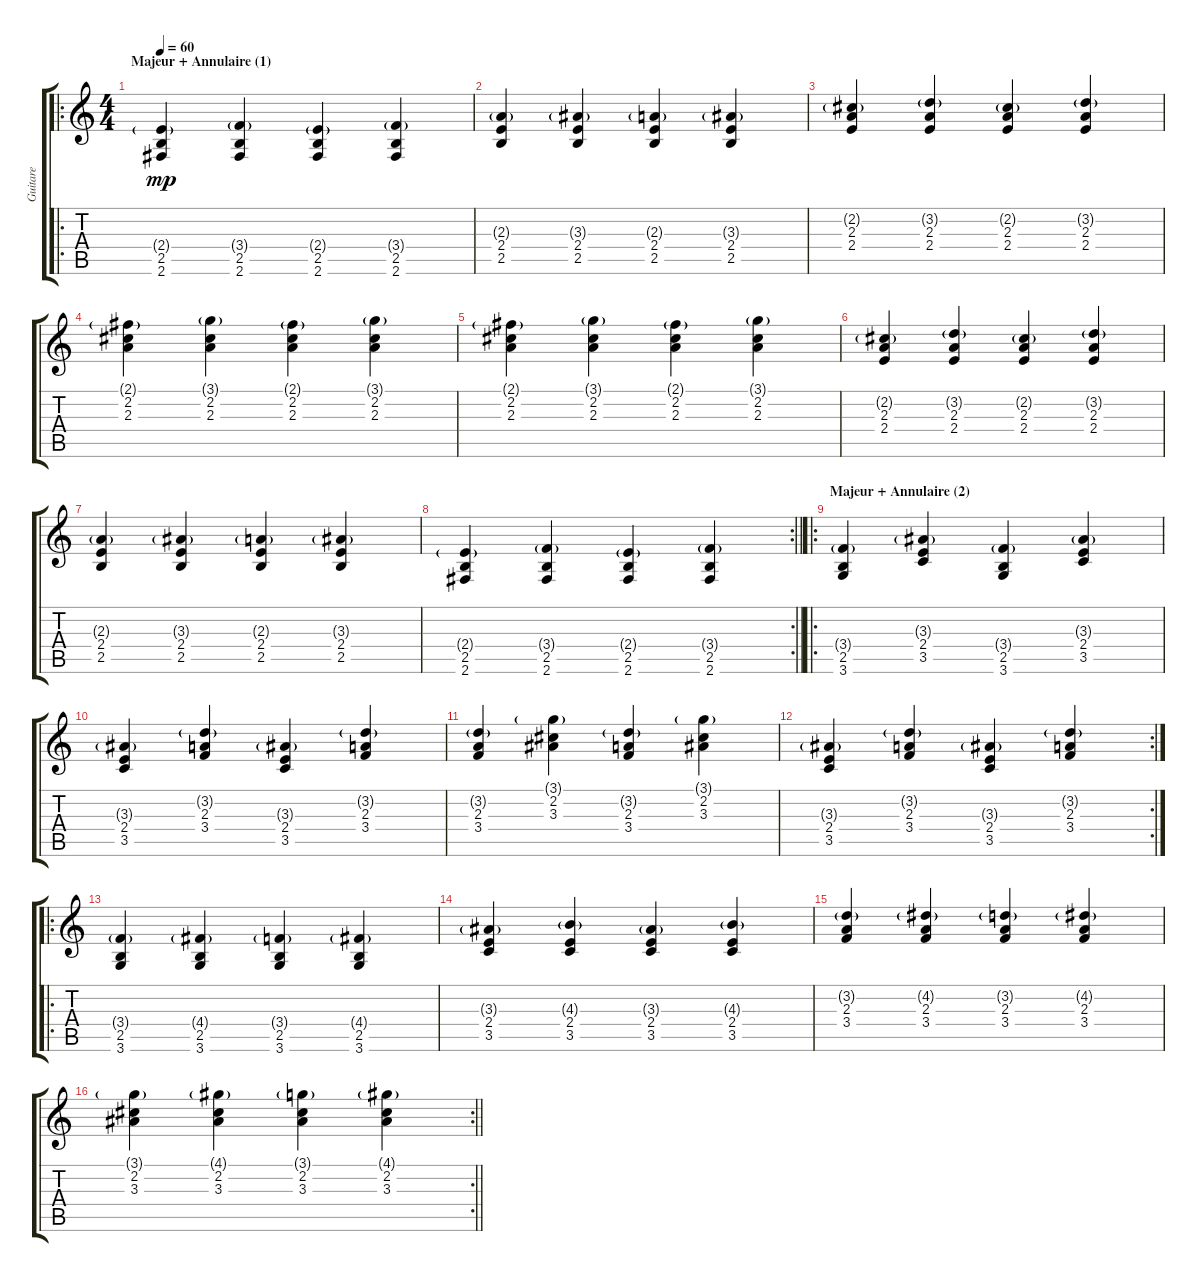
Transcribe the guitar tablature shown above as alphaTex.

\track ("Guitare" "Guitare") {instrument acousticguitarnylon}
\staff {score tabs}
\tuning (E4 B3 G3 D3 A2 E2) {hide}
\ro
\ts (4 4)
\section ("" "Majeur + Annulaire (1)")
\tempo 60
\clef g2
\ks c
(2.4{g} 2.5 2.6).4{dy mp instrument acousticguitarnylon} (3.4{g} 2.5 2.6).4 (2.4{g} 2.5 2.6).4 (3.4{g} 2.5 2.6).4 |
(2.3{g} 2.4 2.5).4 (3.3{g} 2.4 2.5).4 (2.3{g} 2.4 2.5).4 (3.3{g} 2.4 2.5).4 |
(2.2{g} 2.3 2.4).4 (3.2{g} 2.3 2.4).4 (2.2{g} 2.3 2.4).4 (3.2{g} 2.3 2.4).4 |
(2.1{g} 2.2 2.3).4 (3.1{g} 2.2 2.3).4 (2.1{g} 2.2 2.3).4 (3.1{g} 2.2 2.3).4 |
(2.1{g} 2.2 2.3).4 (3.1{g} 2.2 2.3).4 (2.1{g} 2.2 2.3).4 (3.1{g} 2.2 2.3).4 |
(2.2{g} 2.3 2.4).4 (3.2{g} 2.3 2.4).4 (2.2{g} 2.3 2.4).4 (3.2{g} 2.3 2.4).4 |
(2.3{g} 2.4 2.5).4 (3.3{g} 2.4 2.5).4 (2.3{g} 2.4 2.5).4 (3.3{g} 2.4 2.5).4 |
\rc 2
\barLineRight lightlight
(2.4{g} 2.5 2.6).4 (3.4{g} 2.5 2.6).4 (2.4{g} 2.5 2.6).4 (3.4{g} 2.5 2.6).4 |
\ro
\section ("" "Majeur + Annulaire (2)")
(3.4{g} 2.5 3.6).4 (3.3{g} 2.4 3.5).4 (3.4{g} 2.5 3.6).4 (3.3{g} 2.4 3.5).4 |
(3.3{g} 2.4 3.5).4 (3.2{g} 2.3 3.4).4 (3.3{g} 2.4 3.5).4 (3.2{g} 2.3 3.4).4 |
(3.2{g} 2.3 3.4).4 (3.1{g} 2.2 3.3).4 (3.2{g} 2.3 3.4).4 (3.1{g} 2.2 3.3).4 |
\rc 2
(3.3{g} 2.4 3.5).4 (3.2{g} 2.3 3.4).4 (3.3{g} 2.4 3.5).4 (3.2{g} 2.3 3.4).4 |
\ro
(3.4{g} 2.5 3.6).4 (4.4{g} 2.5 3.6).4 (3.4{g} 2.5 3.6).4 (4.4{g} 2.5 3.6).4 |
(3.3{g} 2.4 3.5).4 (4.3{g} 2.4 3.5).4 (3.3{g} 2.4 3.5).4 (4.3{g} 2.4 3.5).4 |
(3.2{g} 2.3 3.4).4 (4.2{g} 2.3 3.4).4 (3.2{g} 2.3 3.4).4 (4.2{g} 2.3 3.4).4 |
\rc 2
\barLineRight lightlight
(3.1{g} 2.2 3.3).4 (4.1{g} 2.2 3.3).4 (3.1{g} 2.2 3.3).4 (4.1{g} 2.2 3.3).4
